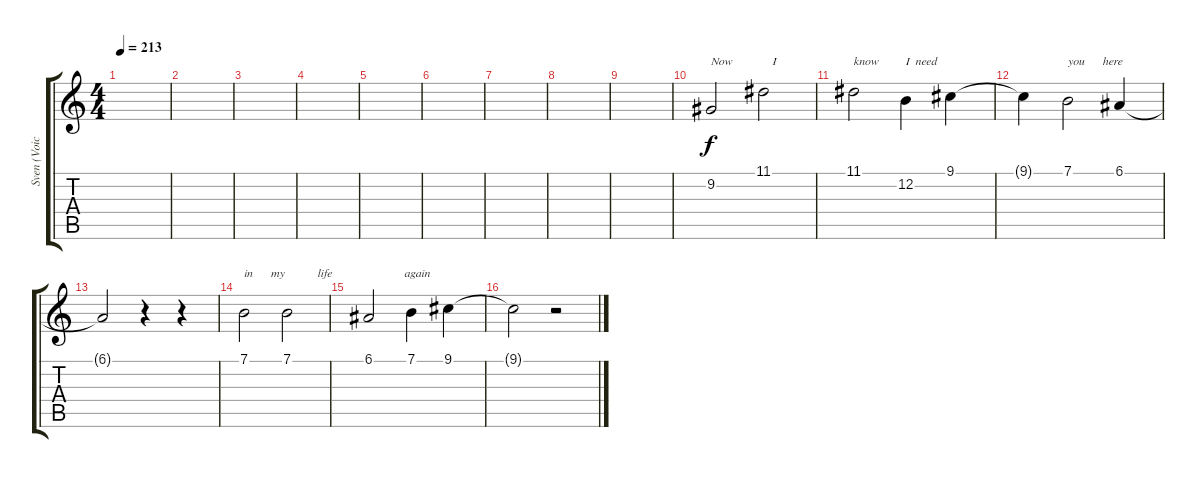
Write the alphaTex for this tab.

\track ("Sven (Voice)" "Sven (Voic") {instrument lead2sawtooth}
\staff {score tabs}
\tuning (E4 B3 G3 D3 A2 E2) {hide}
\ts (4 4)
\tempo 213
\clef g2
\ks c
|
|
|
|
|
|
|
|
|
9.2.2{txt "Now"} 11.1.2{txt "   I"} |
11.1.2{txt "know"} 12.2.4{txt "I  need"} 9.1.4 |
9.1{t}.4 7.1.2{txt "you      here"} 6.1.4 |
6.1{t}.2 r.4 r.4 |
7.1.2{txt "in      my           life"} 7.1.2 |
6.1.2{txt "            again"} 7.1.4 9.1.4 |
9.1{t}.2 r.2
